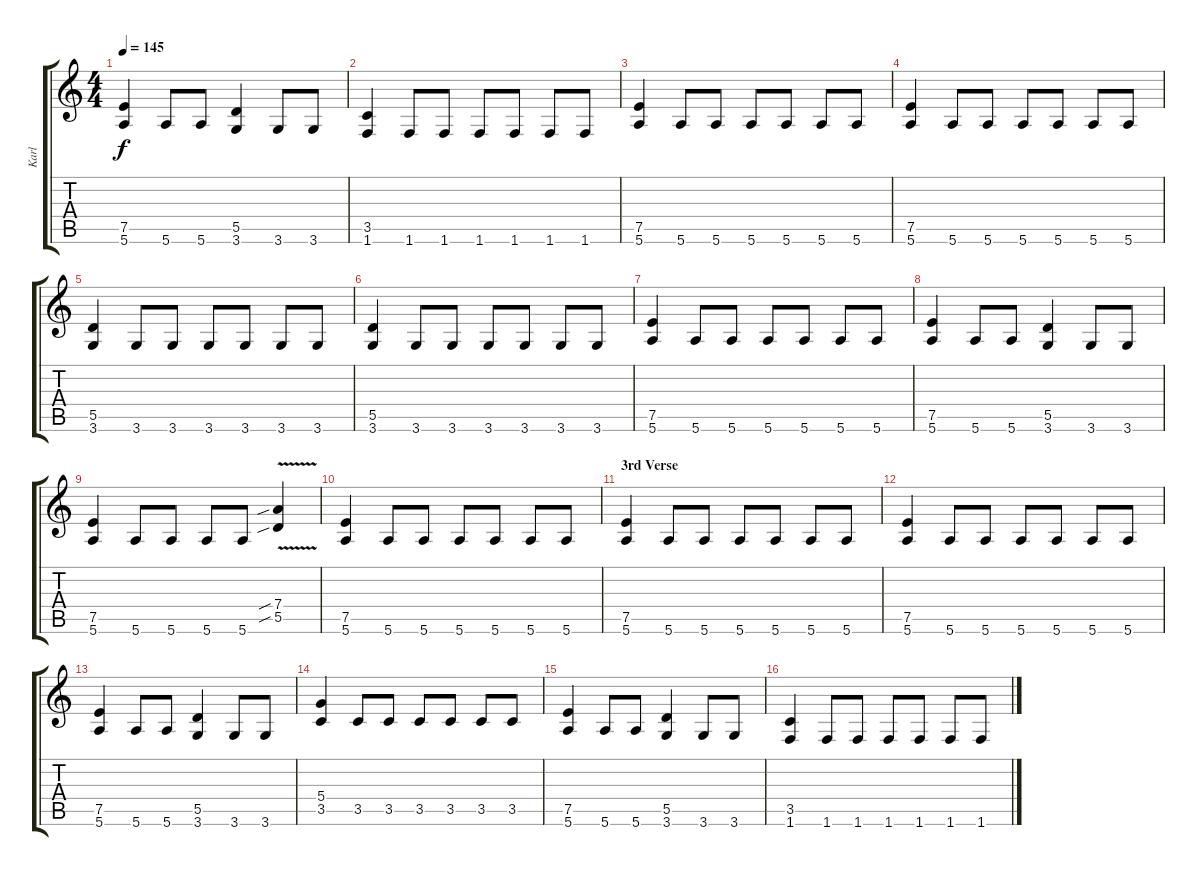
\track ("Karl" "Karl") {instrument overdrivenguitar}
\staff {score tabs}
\tuning (E4 B3 G3 D3 A2 E2) {hide}
\ts (4 4)
\tempo 145
\clef g2
\ks c
(7.5 5.6).4{dy f} 5.6.8 5.6.8 (5.5 3.6).4 3.6.8 3.6.8 |
(3.5 1.6).4 1.6.8 1.6.8 1.6.8 1.6.8 1.6.8 1.6.8 |
(7.5 5.6).4 5.6.8 5.6.8 5.6.8 5.6.8 5.6.8 5.6.8 |
(7.5 5.6).4 5.6.8 5.6.8 5.6.8 5.6.8 5.6.8 5.6.8 |
(5.5 3.6).4 3.6.8 3.6.8 3.6.8 3.6.8 3.6.8 3.6.8 |
(5.5 3.6).4 3.6.8 3.6.8 3.6.8 3.6.8 3.6.8 3.6.8 |
(7.5 5.6).4 5.6.8 5.6.8 5.6.8 5.6.8 5.6.8 5.6.8 |
(7.5 5.6).4 5.6.8 5.6.8 (5.5 3.6).4 3.6.8 3.6.8 |
(7.5 5.6).4 5.6.8 5.6.8 5.6.8 5.6.8 (7.4{v sib} 5.5{v sib}).4 |
(7.5 5.6).4 5.6.8 5.6.8 5.6.8 5.6.8 5.6.8 5.6.8 |
\section ("" "3rd Verse")
(7.5 5.6).4 5.6.8 5.6.8 5.6.8 5.6.8 5.6.8 5.6.8 |
(7.5 5.6).4 5.6.8 5.6.8 5.6.8 5.6.8 5.6.8 5.6.8 |
(7.5 5.6).4 5.6.8 5.6.8 (5.5 3.6).4 3.6.8 3.6.8 |
(5.4 3.5).4 3.5.8 3.5.8 3.5.8 3.5.8 3.5.8 3.5.8 |
(7.5 5.6).4 5.6.8 5.6.8 (5.5 3.6).4 3.6.8 3.6.8 |
(3.5 1.6).4 1.6.8 1.6.8 1.6.8 1.6.8 1.6.8 1.6.8
